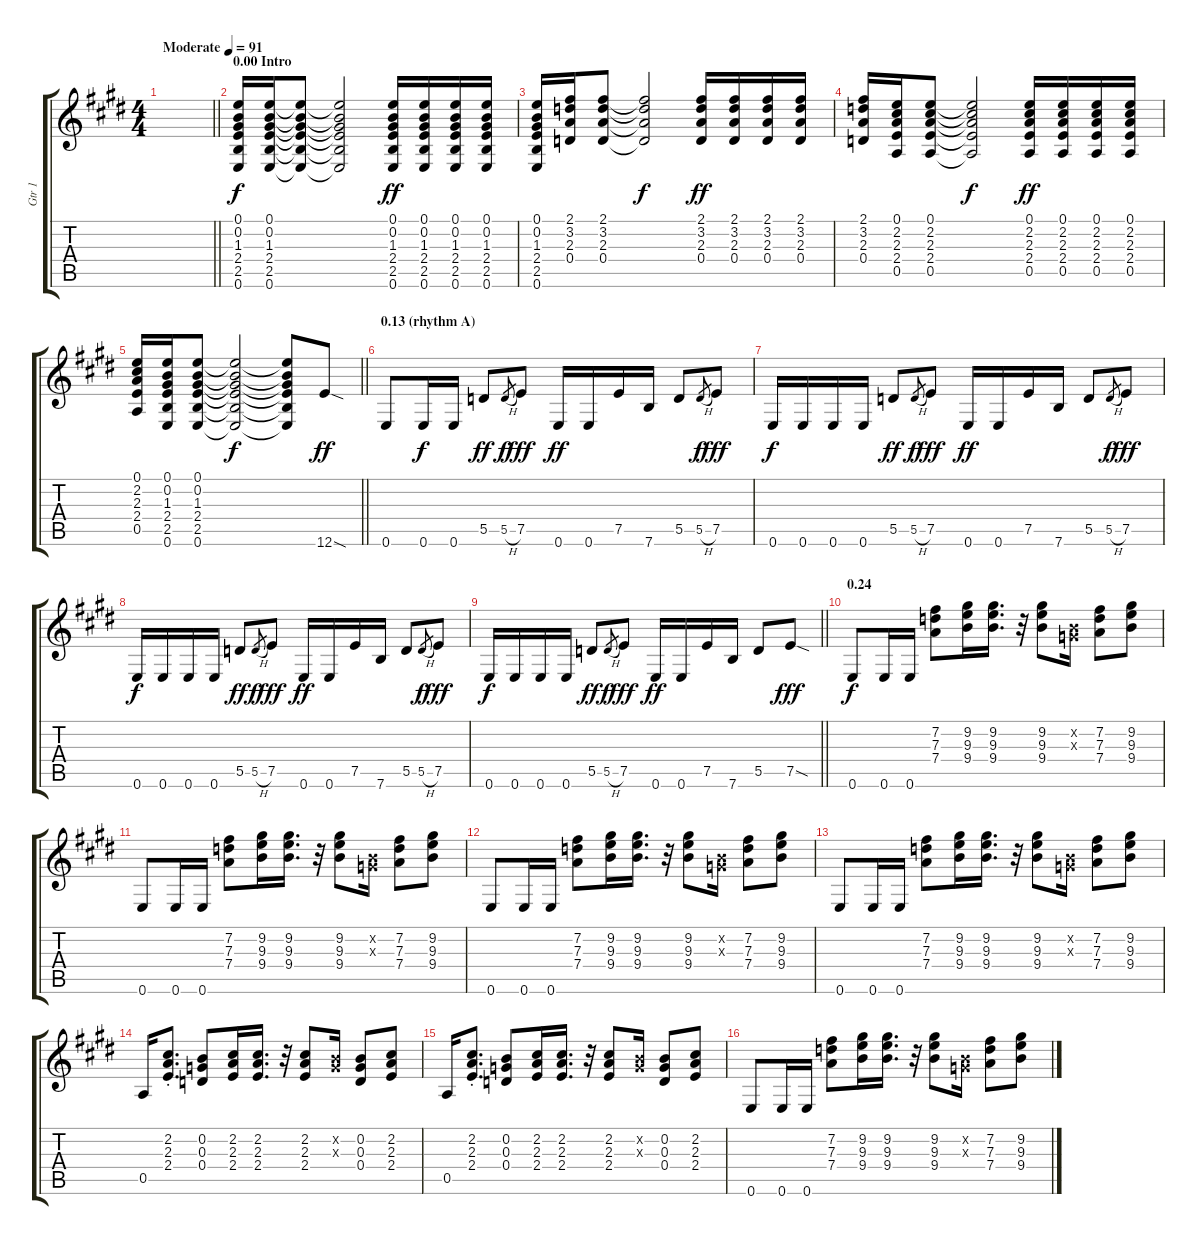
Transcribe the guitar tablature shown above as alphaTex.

\track ("Gtr 1" "Gtr 1") {instrument overdrivenguitar}
\staff {score tabs}
\tuning (E4 B3 G3 D3 A2 E2) {hide}
\ts (4 4)
\tempo (91 "Moderate")
\clef g2
\barLineRight lightlight
\ks e
|
\section ("" "0.00 Intro")
(0.1 0.2 1.3 2.4 2.5 0.6).16 (0.1 0.2 1.3 2.4 2.5 0.6).16 (0.1{t} 0.2{t} 1.3{t} 2.4{t} 2.5{t} 0.6{t}).8{dy f} (0.1{t} 0.2{t} 1.3{t} 2.4{t} 2.5{t} 0.6{t}).2 (0.1 0.2 1.3 2.4 2.5 0.6).16{dy ff} (0.1 0.2 1.3 2.4 2.5 0.6).16 (0.1 0.2 1.3 2.4 2.5 0.6).16 (0.1 0.2 1.3 2.4 2.5 0.6).16 |
(0.1 0.2 1.3 2.4 2.5 0.6).16 (2.1 3.2 2.3 0.4).16 (2.1 3.2 2.3 0.4).8 (2.1{t} 3.2{t} 2.3{t} 0.4{t}).2{dy f} (2.1 3.2 2.3 0.4).16{dy ff} (2.1 3.2 2.3 0.4).16 (2.1 3.2 2.3 0.4).16 (2.1 3.2 2.3 0.4).16 |
(2.1 3.2 2.3 0.4).16 (0.1 2.2 2.3 2.4 0.5).16 (0.1 2.2 2.3 2.4 0.5).8 (0.1{t} 2.2{t} 2.3{t} 2.4{t} 0.5{t}).2{dy f} (0.1 2.2 2.3 2.4 0.5).16{dy ff} (0.1 2.2 2.3 2.4 0.5).16 (0.1 2.2 2.3 2.4 0.5).16 (0.1 2.2 2.3 2.4 0.5).16 |
\barLineRight lightlight
(0.1 2.2 2.3 2.4 0.5).16 (0.1 0.2 1.3 2.4 2.5 0.6).16 (0.1 0.2 1.3 2.4 2.5 0.6).8 (0.1{t} 0.2{t} 1.3{t} 2.4{t} 2.5{t} 0.6{t}).2{dy f} (0.1{t} 0.2{t} 1.3{t} 2.4{t} 2.5{t} 0.6{t}).8 12.6{sod}.8{dy ff} |
\section ("" "0.13 (rhythm A)")
0.6.8 0.6.16{dy f} 0.6.16 5.5.8{dy ff} 5.5{h}.8{gr dy f} 7.5.8{dy fff} 0.6.16{dy ff} 0.6.16 7.5.16 7.6.16 5.5.8 5.5{h}.8{gr dy f} 7.5.8{dy fff} |
0.6.16{dy f} 0.6.16 0.6.16 0.6.16 5.5.8{dy ff} 5.5{h}.8{gr dy f} 7.5.8{dy fff} 0.6.16{dy ff} 0.6.16 7.5.16 7.6.16 5.5.8 5.5{h}.8{gr dy f} 7.5.8{dy fff} |
0.6.16{dy f} 0.6.16 0.6.16 0.6.16 5.5.8{dy ff} 5.5{h}.8{gr dy f} 7.5.8{dy fff} 0.6.16{dy ff} 0.6.16 7.5.16 7.6.16 5.5.8 5.5{h}.8{gr dy f} 7.5.8{dy fff} |
\barLineRight lightlight
0.6.16{dy f} 0.6.16 0.6.16 0.6.16 5.5.8{dy ff} 5.5{h}.8{gr dy f} 7.5.8{dy fff} 0.6.16{dy ff} 0.6.16 7.5.16 7.6.16 5.5.8 7.5{sod}.8{dy fff} |
\section ("" "0.24")
0.6.8{dy f} 0.6.16 0.6.16 (7.2 7.3 7.4).8 (9.2 9.3 9.4).16 (9.2 9.3 9.4).16{d} r.32 (9.2 9.3 9.4).8 (0.2{x} 0.3{x}).16 (7.2 7.3 7.4).8 (9.2 9.3 9.4).8 |
0.6.8 0.6.16 0.6.16 (7.2 7.3 7.4).8 (9.2 9.3 9.4).16 (9.2 9.3 9.4).16{d} r.32 (9.2 9.3 9.4).8 (0.2{x} 0.3{x}).16 (7.2 7.3 7.4).8 (9.2 9.3 9.4).8 |
0.6.8 0.6.16 0.6.16 (7.2 7.3 7.4).8 (9.2 9.3 9.4).16 (9.2 9.3 9.4).16{d} r.32 (9.2 9.3 9.4).8 (0.2{x} 0.3{x}).16 (7.2 7.3 7.4).8 (9.2 9.3 9.4).8 |
0.6.8 0.6.16 0.6.16 (7.2 7.3 7.4).8 (9.2 9.3 9.4).16 (9.2 9.3 9.4).16{d} r.32 (9.2 9.3 9.4).8 (0.2{x} 0.3{x}).16 (7.2 7.3 7.4).8 (9.2 9.3 9.4).8 |
0.5.16 (2.2{st} 2.3{st} 2.4{st}).8{d} (0.2 0.3 0.4).8 (2.2 2.3 2.4).16 (2.2 2.3 2.4).16{d} r.32 (2.2 2.3 2.4).8 (0.2{x} 0.3{x}).16 (0.2 0.3 0.4).8 (2.2 2.3 2.4).8 |
0.5.16 (2.2{st} 2.3{st} 2.4{st}).8{d} (0.2 0.3 0.4).8 (2.2 2.3 2.4).16 (2.2 2.3 2.4).16{d} r.32 (2.2 2.3 2.4).8 (0.2{x} 0.3{x}).16 (0.2 0.3 0.4).8 (2.2 2.3 2.4).8 |
0.6.8 0.6.16 0.6.16 (7.2 7.3 7.4).8 (9.2 9.3 9.4).16 (9.2 9.3 9.4).16{d} r.32 (9.2 9.3 9.4).8 (0.2{x} 0.3{x}).16 (7.2 7.3 7.4).8 (9.2 9.3 9.4).8
